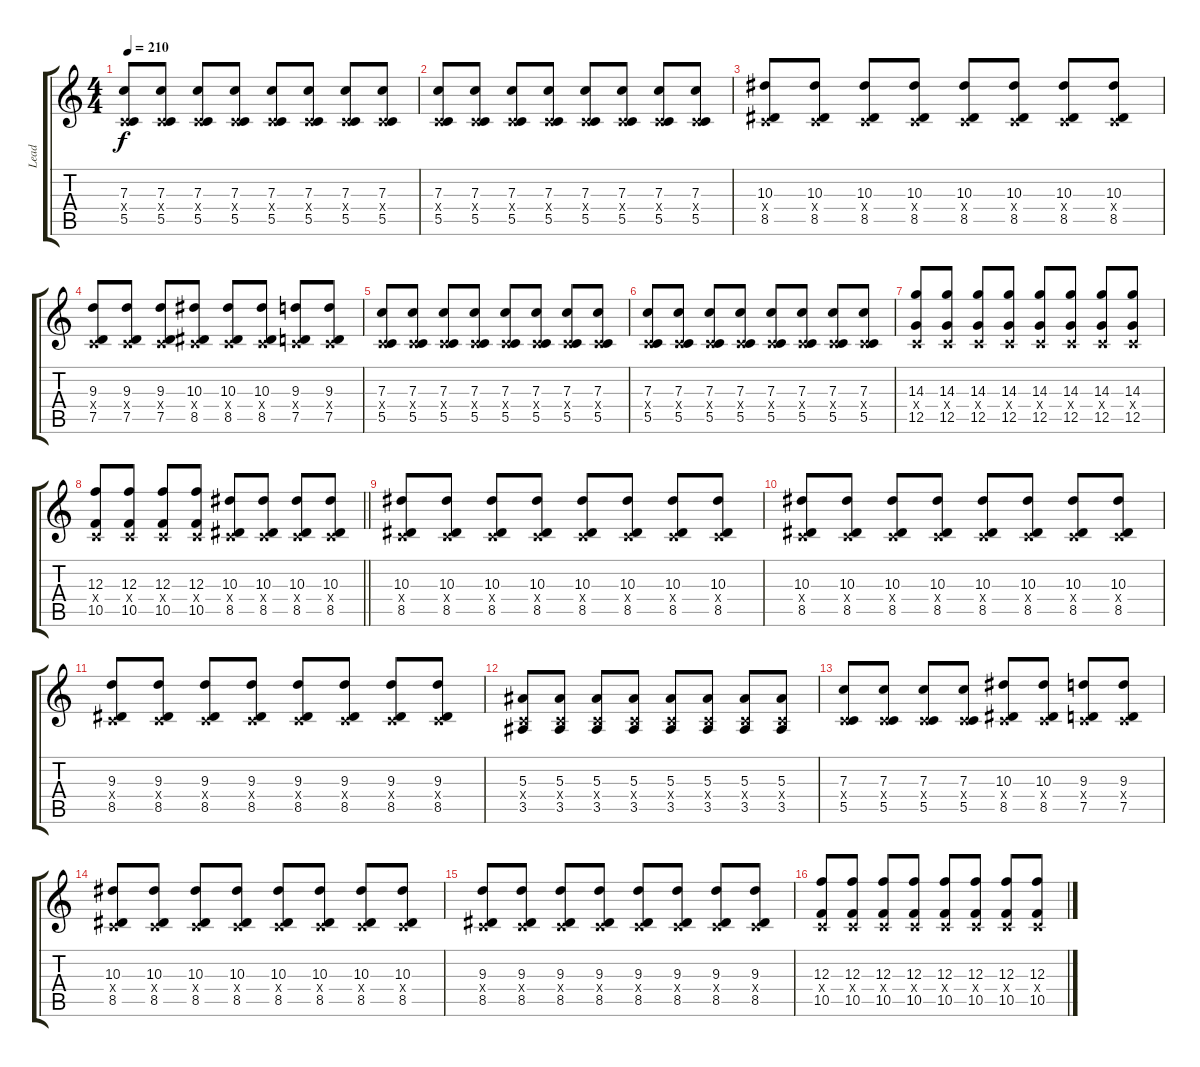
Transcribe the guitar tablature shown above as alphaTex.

\track ("Lead" "Lead") {instrument distortionguitar}
\staff {score tabs}
\tuning (D4 A3 F3 C3 G2 C2) {hide}
\ts (4 4)
\tempo 210
\clef g2
\ks c
(7.3 0.4{x} 5.5).8{dy f} (7.3 0.4{x} 5.5).8 (7.3 0.4{x} 5.5).8 (7.3 0.4{x} 5.5).8 (7.3 0.4{x} 5.5).8 (7.3 0.4{x} 5.5).8 (7.3 0.4{x} 5.5).8 (7.3 0.4{x} 5.5).8 |
(7.3 0.4{x} 5.5).8 (7.3 0.4{x} 5.5).8 (7.3 0.4{x} 5.5).8 (7.3 0.4{x} 5.5).8 (7.3 0.4{x} 5.5).8 (7.3 0.4{x} 5.5).8 (7.3 0.4{x} 5.5).8 (7.3 0.4{x} 5.5).8 |
(10.3 0.4{x} 8.5).8 (10.3 0.4{x} 8.5).8 (10.3 0.4{x} 8.5).8 (10.3 0.4{x} 8.5).8 (10.3 0.4{x} 8.5).8 (10.3 0.4{x} 8.5).8 (10.3 0.4{x} 8.5).8 (10.3 0.4{x} 8.5).8 |
(9.3 0.4{x} 7.5).8 (9.3 0.4{x} 7.5).8 (9.3 0.4{x} 7.5).8 (10.3 0.4{x} 8.5).8 (10.3 0.4{x} 8.5).8 (10.3 0.4{x} 8.5).8 (9.3 0.4{x} 7.5).8 (9.3 0.4{x} 7.5).8 |
(7.3 0.4{x} 5.5).8 (7.3 0.4{x} 5.5).8 (7.3 0.4{x} 5.5).8 (7.3 0.4{x} 5.5).8 (7.3 0.4{x} 5.5).8 (7.3 0.4{x} 5.5).8 (7.3 0.4{x} 5.5).8 (7.3 0.4{x} 5.5).8 |
(7.3 0.4{x} 5.5).8 (7.3 0.4{x} 5.5).8 (7.3 0.4{x} 5.5).8 (7.3 0.4{x} 5.5).8 (7.3 0.4{x} 5.5).8 (7.3 0.4{x} 5.5).8 (7.3 0.4{x} 5.5).8 (7.3 0.4{x} 5.5).8 |
(14.3 0.4{x} 12.5).8 (14.3 0.4{x} 12.5).8 (14.3 0.4{x} 12.5).8 (14.3 0.4{x} 12.5).8 (14.3 0.4{x} 12.5).8 (14.3 0.4{x} 12.5).8 (14.3 0.4{x} 12.5).8 (14.3 0.4{x} 12.5).8 |
\barLineRight lightlight
(12.3 0.4{x} 10.5).8 (12.3 0.4{x} 10.5).8 (12.3 0.4{x} 10.5).8 (12.3 0.4{x} 10.5).8 (10.3 0.4{x} 8.5).8 (10.3 0.4{x} 8.5).8 (10.3 0.4{x} 8.5).8 (10.3 0.4{x} 8.5).8 |
(10.3 0.4{x} 8.5).8 (10.3 0.4{x} 8.5).8 (10.3 0.4{x} 8.5).8 (10.3 0.4{x} 8.5).8 (10.3 0.4{x} 8.5).8 (10.3 0.4{x} 8.5).8 (10.3 0.4{x} 8.5).8 (10.3 0.4{x} 8.5).8 |
(10.3 0.4{x} 8.5).8 (10.3 0.4{x} 8.5).8 (10.3 0.4{x} 8.5).8 (10.3 0.4{x} 8.5).8 (10.3 0.4{x} 8.5).8 (10.3 0.4{x} 8.5).8 (10.3 0.4{x} 8.5).8 (10.3 0.4{x} 8.5).8 |
(9.3 0.4{x} 8.5).8 (9.3 0.4{x} 8.5).8 (9.3 0.4{x} 8.5).8 (9.3 0.4{x} 8.5).8 (9.3 0.4{x} 8.5).8 (9.3 0.4{x} 8.5).8 (9.3 0.4{x} 8.5).8 (9.3 0.4{x} 8.5).8 |
(5.3 0.4{x} 3.5).8 (5.3 0.4{x} 3.5).8 (5.3 0.4{x} 3.5).8 (5.3 0.4{x} 3.5).8 (5.3 0.4{x} 3.5).8 (5.3 0.4{x} 3.5).8 (5.3 0.4{x} 3.5).8 (5.3 0.4{x} 3.5).8 |
(7.3 0.4{x} 5.5).8 (7.3 0.4{x} 5.5).8 (7.3 0.4{x} 5.5).8 (7.3 0.4{x} 5.5).8 (10.3 0.4{x} 8.5).8 (10.3 0.4{x} 8.5).8 (9.3 0.4{x} 7.5).8 (9.3 0.4{x} 7.5).8 |
(10.3 0.4{x} 8.5).8 (10.3 0.4{x} 8.5).8 (10.3 0.4{x} 8.5).8 (10.3 0.4{x} 8.5).8 (10.3 0.4{x} 8.5).8 (10.3 0.4{x} 8.5).8 (10.3 0.4{x} 8.5).8 (10.3 0.4{x} 8.5).8 |
(9.3 0.4{x} 8.5).8 (9.3 0.4{x} 8.5).8 (9.3 0.4{x} 8.5).8 (9.3 0.4{x} 8.5).8 (9.3 0.4{x} 8.5).8 (9.3 0.4{x} 8.5).8 (9.3 0.4{x} 8.5).8 (9.3 0.4{x} 8.5).8 |
(12.3 0.4{x} 10.5).8 (12.3 0.4{x} 10.5).8 (12.3 0.4{x} 10.5).8 (12.3 0.4{x} 10.5).8 (12.3 0.4{x} 10.5).8 (12.3 0.4{x} 10.5).8 (12.3 0.4{x} 10.5).8 (12.3 0.4{x} 10.5).8
